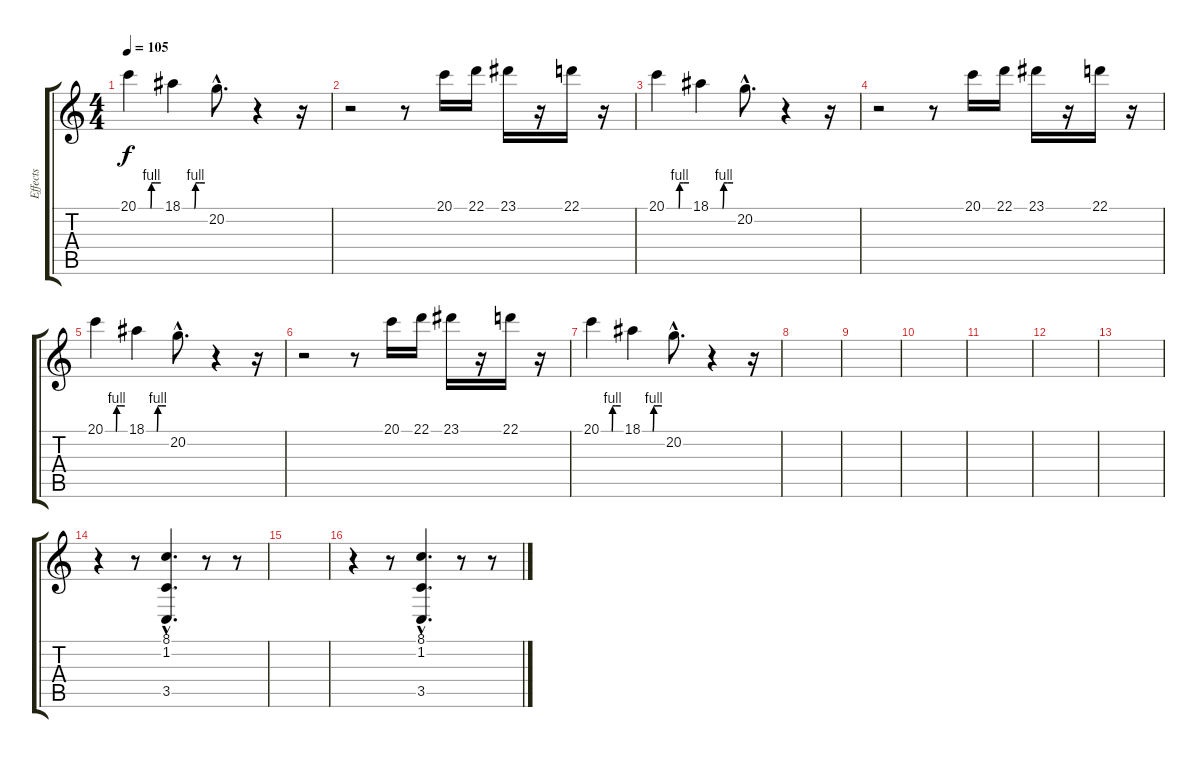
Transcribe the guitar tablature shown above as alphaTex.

\track ("Effects" "Effects") {instrument piccolo}
\staff {score tabs}
\tuning (E4 B3 G3 D3 A2 E2) {hide}
\ts (4 4)
\tempo 105
\clef g2
\ks c
20.1{be (custom 0 0 33 0 35 4 45 4 60 4)}.4{dy f} 18.1{be (custom 0 0 32 0 35 4 45 4 60 4)}.4 20.2{hac}.8{d} r.4 r.16 |
r.2 r.8 20.1.16 22.1.16 23.1.16 r.16 22.1.16 r.16 |
20.1{be (custom 0 0 33 0 35 4 45 4 60 4)}.4 18.1{be (custom 0 0 32 0 35 4 45 4 60 4)}.4 20.2{hac}.8{d} r.4 r.16 |
r.2 r.8 20.1.16 22.1.16 23.1.16 r.16 22.1.16 r.16 |
20.1{be (custom 0 0 33 0 35 4 45 4 60 4)}.4 18.1{be (custom 0 0 32 0 35 4 45 4 60 4)}.4 20.2{hac}.8{d} r.4 r.16 |
r.2 r.8 20.1.16 22.1.16 23.1.16 r.16 22.1.16 r.16 |
20.1{be (custom 0 0 33 0 35 4 45 4 60 4)}.4 18.1{be (custom 0 0 32 0 35 4 45 4 60 4)}.4 20.2{hac}.8{d} r.4 r.16 |
|
|
|
|
|
|
r.4 r.8 (8.1{hac} 1.2{hac} 3.5{hac}).4{d instrument reversecymbal} r.8 r.8 |
|
r.4 r.8 (8.1{hac} 1.2{hac} 3.5{hac}).4{d instrument reversecymbal} r.8 r.8
